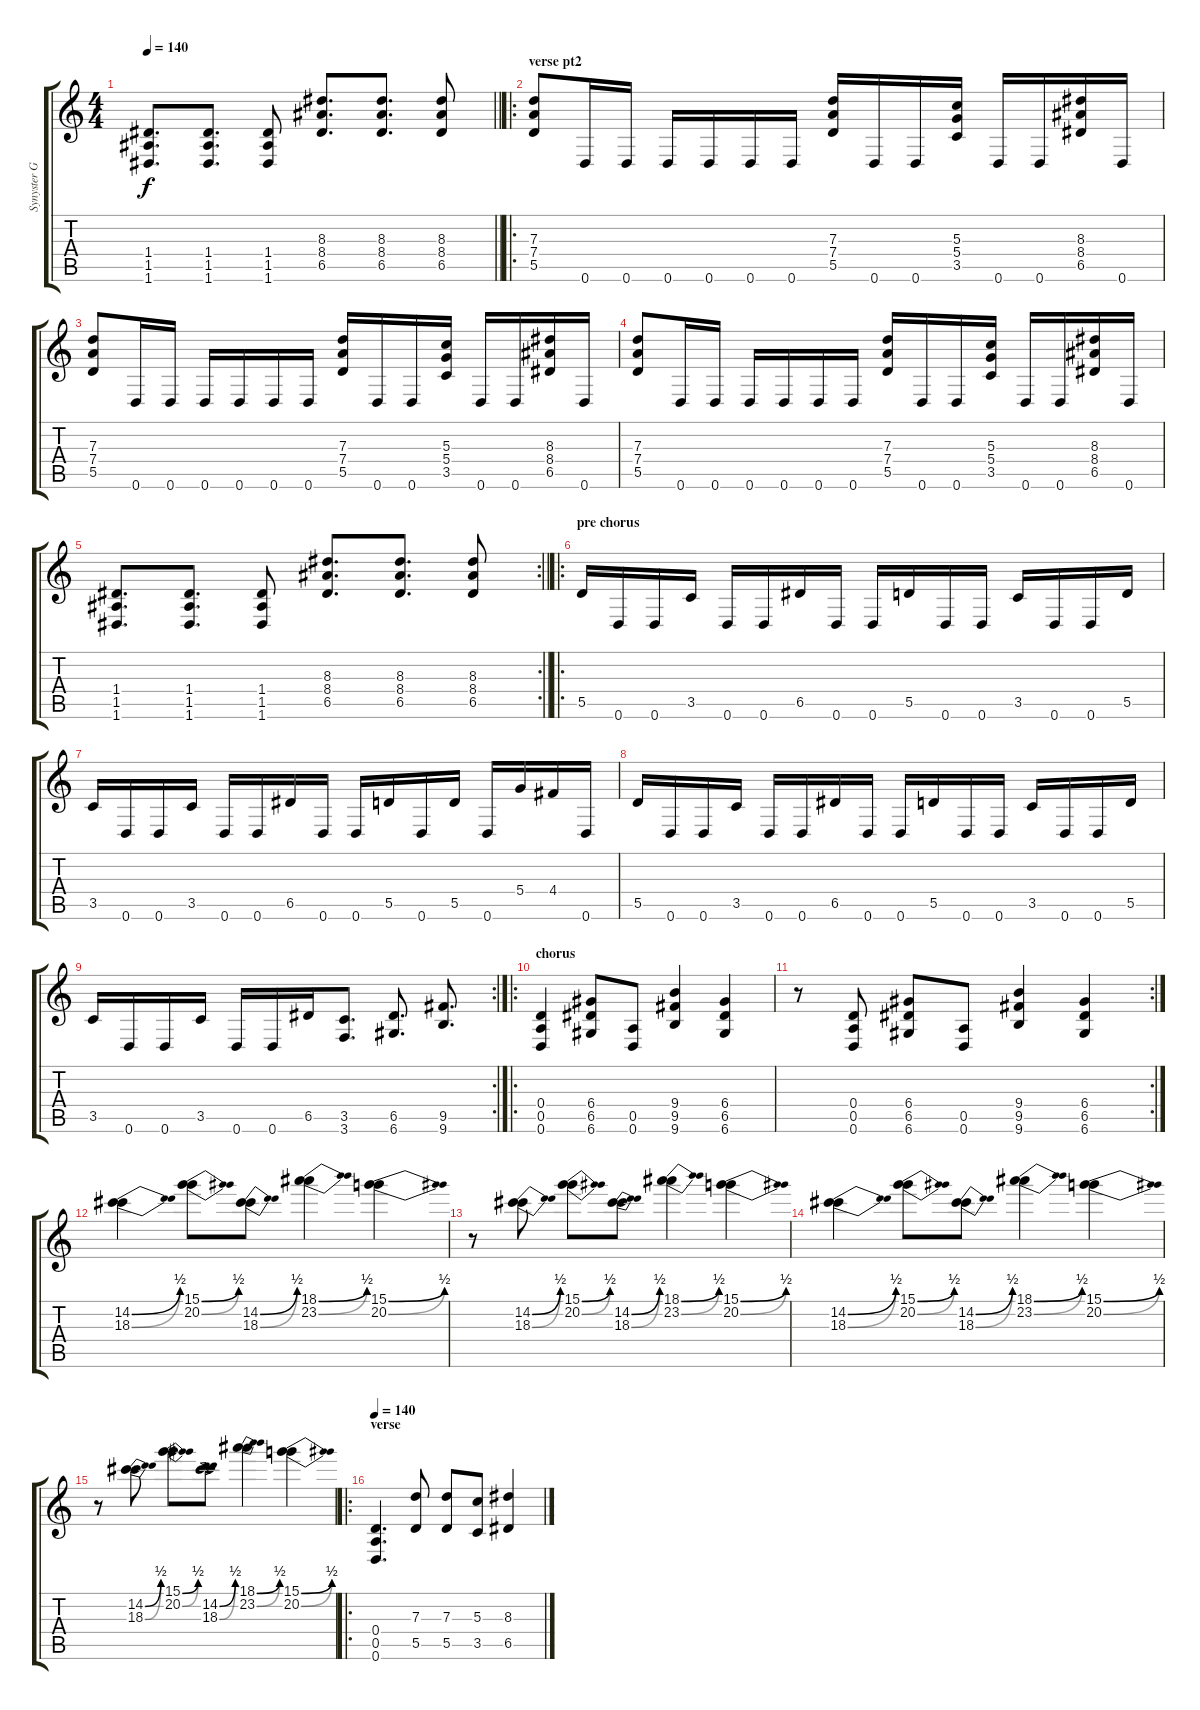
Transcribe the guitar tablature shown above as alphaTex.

\track ("Synyster Gates " "Synyster G") {instrument distortionguitar}
\staff {score tabs}
\tuning (E4 B3 G3 D3 A2 D2) {hide}
\ts (4 4)
\tempo 140
\clef g2
\barLineRight lightlight
\ks c
(1.4 1.5 1.6).8{d dy f} (1.4 1.5 1.6).8{d} (1.4 1.5 1.6).8 (8.3 8.4 6.5).8{d} (8.3 8.4 6.5).8{d} (8.3 8.4 6.5).8 |
\ro
\section ("" "verse pt2")
(7.3 7.4 5.5).8 0.6.16 0.6.16 0.6.16 0.6.16 0.6.16 0.6.16 (7.3 7.4 5.5).16 0.6.16 0.6.16 (5.3 5.4 3.5).16 0.6.16 0.6.16 (8.3 8.4 6.5).16 0.6.16 |
(7.3 7.4 5.5).8 0.6.16 0.6.16 0.6.16 0.6.16 0.6.16 0.6.16 (7.3 7.4 5.5).16 0.6.16 0.6.16 (5.3 5.4 3.5).16 0.6.16 0.6.16 (8.3 8.4 6.5).16 0.6.16 |
(7.3 7.4 5.5).8 0.6.16 0.6.16 0.6.16 0.6.16 0.6.16 0.6.16 (7.3 7.4 5.5).16 0.6.16 0.6.16 (5.3 5.4 3.5).16 0.6.16 0.6.16 (8.3 8.4 6.5).16 0.6.16 |
\rc 2
\barLineRight lightlight
(1.4 1.5 1.6).8{d} (1.4 1.5 1.6).8{d} (1.4 1.5 1.6).8 (8.3 8.4 6.5).8{d} (8.3 8.4 6.5).8{d} (8.3 8.4 6.5).8 |
\ro
\section ("" "pre chorus")
5.5.16 0.6.16 0.6.16 3.5.16 0.6.16 0.6.16 6.5.16 0.6.16 0.6.16 5.5.16 0.6.16 0.6.16 3.5.16 0.6.16 0.6.16 5.5.16 |
3.5.16 0.6.16 0.6.16 3.5.16 0.6.16 0.6.16 6.5.16 0.6.16 0.6.16 5.5.16 0.6.16 5.5.16 0.6.16 5.4.16 4.4.16 0.6.16 |
5.5.16 0.6.16 0.6.16 3.5.16 0.6.16 0.6.16 6.5.16 0.6.16 0.6.16 5.5.16 0.6.16 0.6.16 3.5.16 0.6.16 0.6.16 5.5.16 |
\rc 2
3.5.16 0.6.16 0.6.16 3.5.16 0.6.16 0.6.16 6.5.16 (3.5 3.6).8{d} (6.5 6.6).8{d} (9.5 9.6).8{d} |
\ro
\section ("" "chorus")
(0.4 0.5 0.6).4 (6.4 6.5 6.6).8 (0.5 0.6).8 (9.4 9.5 9.6).4 (6.4 6.5 6.6).4 |
\rc 2
r.8 (0.4 0.5 0.6).8 (6.4 6.5 6.6).8 (0.5 0.6).8 (9.4 9.5 9.6).4 (6.4 6.5 6.6).4 |
(14.2{be (bend 0 0 60 2)} 18.3{be (bend 0 0 60 2)}).4 (15.1{be (bend 0 0 60 2)} 20.2{be (bend 0 0 60 2)}).8 (14.2{be (bend 0 0 60 2)} 18.3{be (bend 0 0 60 2)}).8 (18.1{be (bend 0 0 60 2)} 23.2{be (bend 0 0 60 2)}).4 (15.1{be (bend 0 0 60 2)} 20.2{be (bend 0 0 60 2)}).4 |
r.8 (14.2{be (bend 0 0 60 2)} 18.3{be (bend 0 0 60 2)}).8 (15.1{be (bend 0 0 60 2)} 20.2{be (bend 0 0 60 2)}).8 (14.2{be (bend 0 0 60 2)} 18.3{be (bend 0 0 60 2)}).8 (18.1{be (bend 0 0 60 2)} 23.2{be (bend 0 0 60 2)}).4 (15.1{be (bend 0 0 60 2)} 20.2{be (bend 0 0 60 2)}).4 |
(14.2{be (bend 0 0 60 2)} 18.3{be (bend 0 0 60 2)}).4 (15.1{be (bend 0 0 60 2)} 20.2{be (bend 0 0 60 2)}).8 (14.2{be (bend 0 0 60 2)} 18.3{be (bend 0 0 60 2)}).8 (18.1{be (bend 0 0 60 2)} 23.2{be (bend 0 0 60 2)}).4 (15.1{be (bend 0 0 60 2)} 20.2{be (bend 0 0 60 2)}).4 |
r.8 (14.2{be (bend 0 0 60 2)} 18.3{be (bend 0 0 60 2)}).8 (15.1{be (bend 0 0 60 2)} 20.2{be (bend 0 0 60 2)}).8 (14.2{be (bend 0 0 60 2)} 18.3{be (bend 0 0 60 2)}).8 (18.1{be (bend 0 0 60 2)} 23.2{be (bend 0 0 60 2)}).4 (15.1{be (bend 0 0 60 2)} 20.2{be (bend 0 0 60 2)}).4 |
\ro
\section ("" "verse")
\tempo 140
(0.4 0.5 0.6).4{d} (7.3 5.5).8 (7.3 5.5).8 (5.3 3.5).8 (8.3 6.5).4
